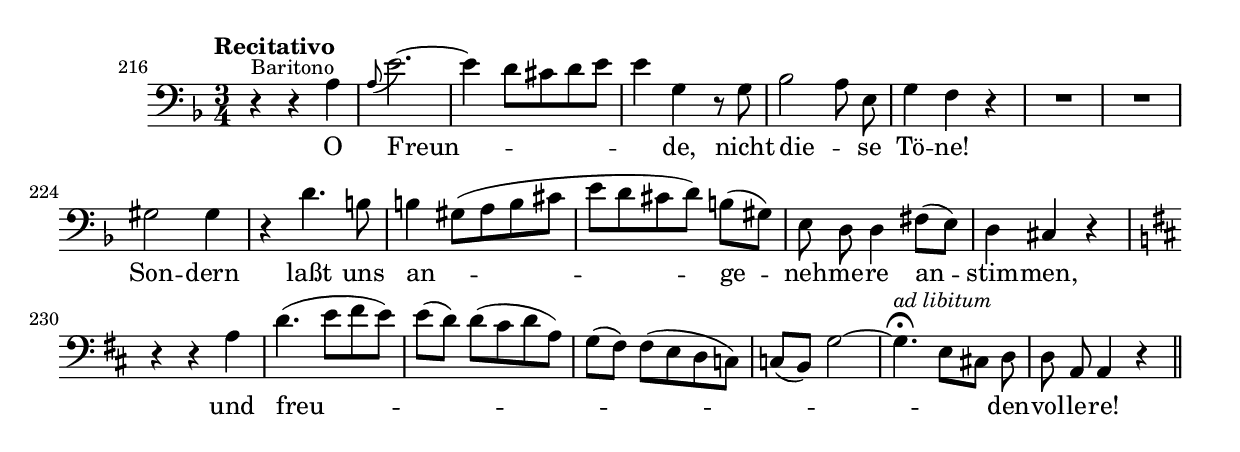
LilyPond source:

%% DO NOT EDIT this file manually; it is automatically
%% generated from LSR http://lsr.dsi.unimi.it
%% Make any changes in LSR itself, or in Documentation/snippets/new/ ,
%% and then run scripts/auxiliar/makelsr.py
%%
%% This file is in the public domain.
\version "2.17.27"

\header {
  lsrtags = "headword"

  texidoc = "
Vocal headword

"
  doctitle = "Vocal headword"
} % begin verbatim

\layout {
  \context {
    \Score
    \override PaperColumn.keep-inside-line = ##t
    \override NonMusicalPaperColumn.keep-inside-line = ##t
  }
}

% L. van Beethoven. Symphony No. 9 in D minor, op.125; Finale
% mm. 216 -- 236
% Text: F. von Schiller

\score {
  \new Staff \relative c' {
    \set Score.currentBarNumber = 216
    \bar ""  % make first bar number be shown
    \clef bass \key d \minor \time 3/4
    % \tempo "Presto"
    % \compressFullBarRests  R2.*8
    \tempo "Recitativo"
    \autoBeamOff
    r4^\markup { \small Baritono } r a
    \appoggiatura a8 e'2. ~
    e4 d8[ cis d e]
    e4 g, r8 g
    bes2 a8 e
    g4 f r
    R2.*2
    gis2 gis4
    r4 d'4. b8
    b4 gis8([ a b cis]
    e8[ d cis d)] b([ gis)]
    e8 d d4 fis8([ e)]
    d4 cis r
    \key d \major
    r4 r a'
    d4.( e8[ fis e)]
    e([ d)] d([ cis d a)]
    g8([ fis)] fis([ e d c)]
    c8([ b)] g'2~
    \once \override Script.outside-staff-priority = #1 % put fermata closer to staff
    g4.\fermata ^\markup { \small \italic "ad libitum" } e8[ cis!] d
    d8 a a4 r \bar "||"

    % \time 4/4 \tempo "Allegro assai"
    % R1
    % e''4^\f d r2
    % R1
    % e4( ^\f d2) a8([ g)]
  }
  \addlyrics {
    O Freun -- _ _ de, nicht die -- _ se Tö -- ne!
    Son -- dern laßt uns an -- _ ge -- neh -- me -- re an -- stim -- men,
    und freu -- _ _ _ _ _ _ _ den -- vol -- le -- re!
    % Freu -- de, Freu -- de,__
  }
}
